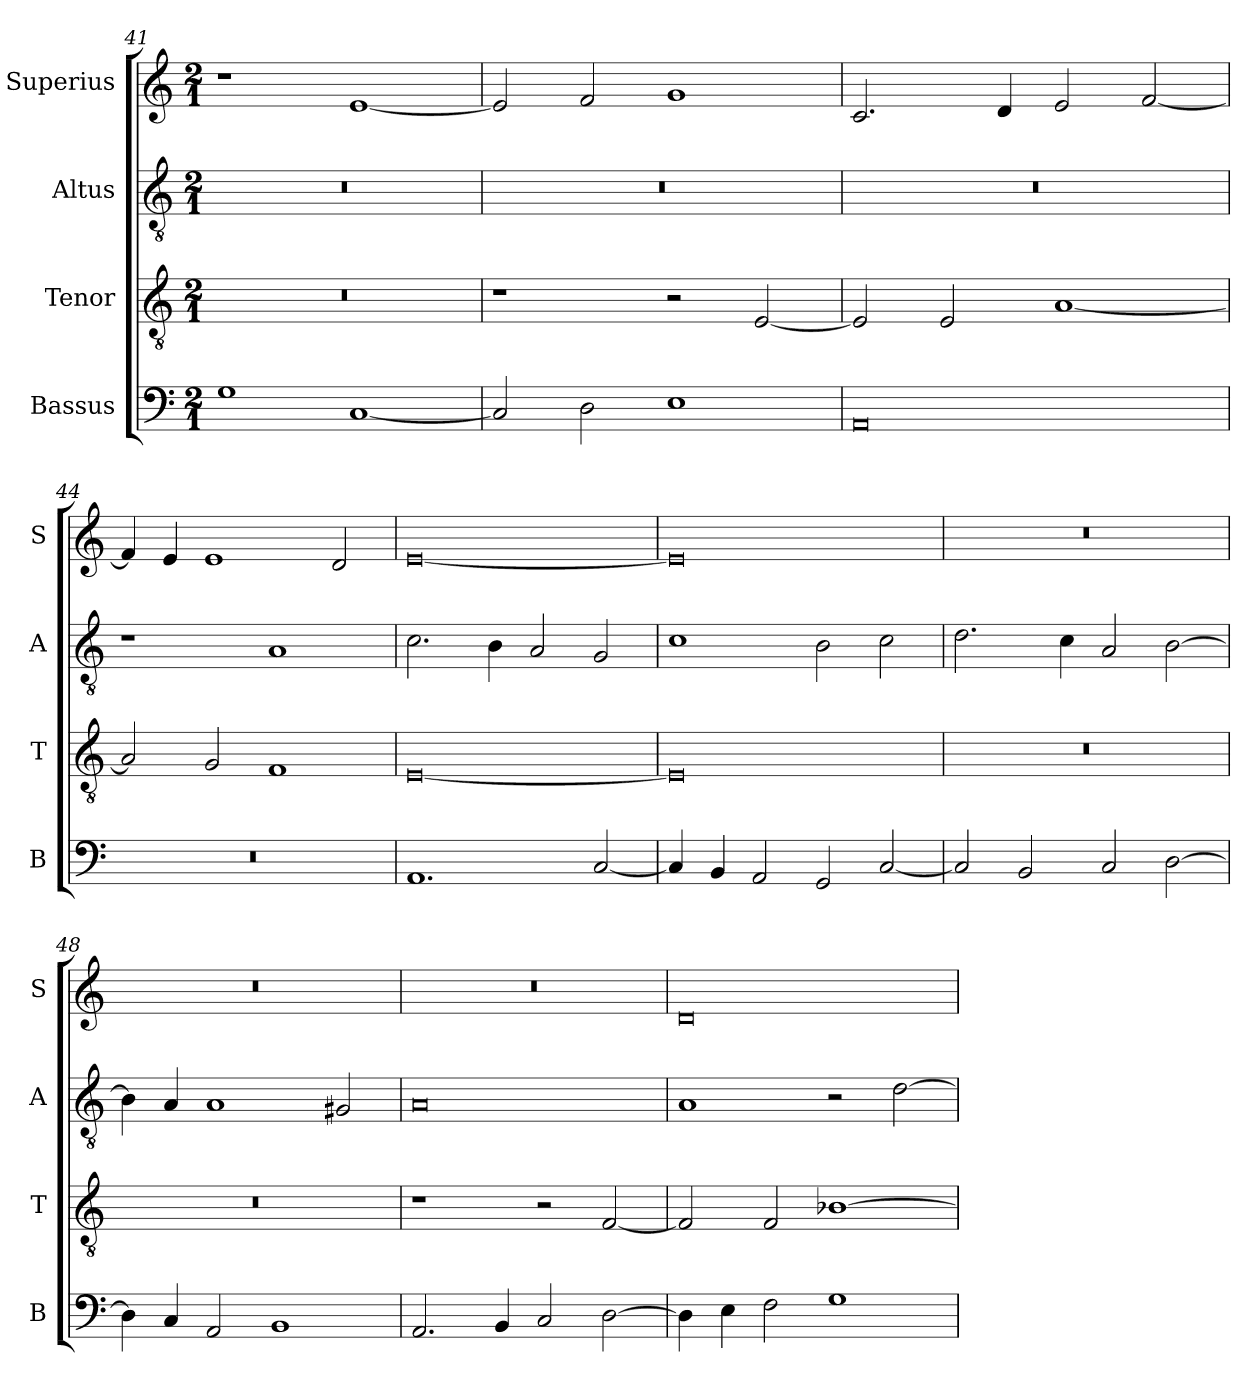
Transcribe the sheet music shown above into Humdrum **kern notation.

**kern	**kern	**kern	**kern
*part4	*part3	*part2	*part1
*staff4	*staff3	*staff2	*staff1
*I"Bassus	*I"Tenor	*I"Altus	*I"Superius
*I'B	*I'T	*I'A	*I'S
*clefF4	*clefGv2	*clefGv2	*clefG2
*k[]	*k[]	*k[]	*k[]
*M2/1	*M2/1	*M2/1	*M2/1
=41	=41	=41	=41
1G	0r	0r	1r
[1C	.	.	[1e
=42	=42	=42	=42
2C]	1r	0r	2e]
2D	.	.	2f
1E	2r	.	1g
.	[2E	.	.
=43	=43	=43	=43
0AA	2E]	0r	2.c
.	2E	.	.
.	.	.	4d
.	[1A	.	2e
.	.	.	[2f
=44	=44	=44	=44
0r	2A]	1r	4f]
.	.	.	4e
.	2G	.	1e
.	1F	1A	.
.	.	.	2d
=45	=45	=45	=45
1.AA	[0E	2.c	[0e
.	.	4B	.
.	.	2A	.
[2C	.	2G	.
=46	=46	=46	=46
4C]	0E]	1c	0e]
4BB	.	.	.
2AA	.	.	.
2GG	.	2B	.
[2C	.	2c	.
=47	=47	=47	=47
2C]	0r	2.d	0r
2BB	.	.	.
.	.	4c	.
2C	.	2A	.
[2D	.	[2B	.
=48	=48	=48	=48
4D]	0r	4B]	0r
4C	.	4A	.
2AA	.	1A	.
1BB	.	.	.
.	.	2G#X	.
=49	=49	=49	=49
2.AA	1r	0A	0r
4BB	.	.	.
2C	2r	.	.
[2D	[2F	.	.
=50	=50	=50	=50
4D]	2F]	1A	0d
4E	.	.	.
2F	2F	.	.
1G	[1B-X	2r	.
.	.	[2d	.
=	=	=	=
*-	*-	*-	*-
